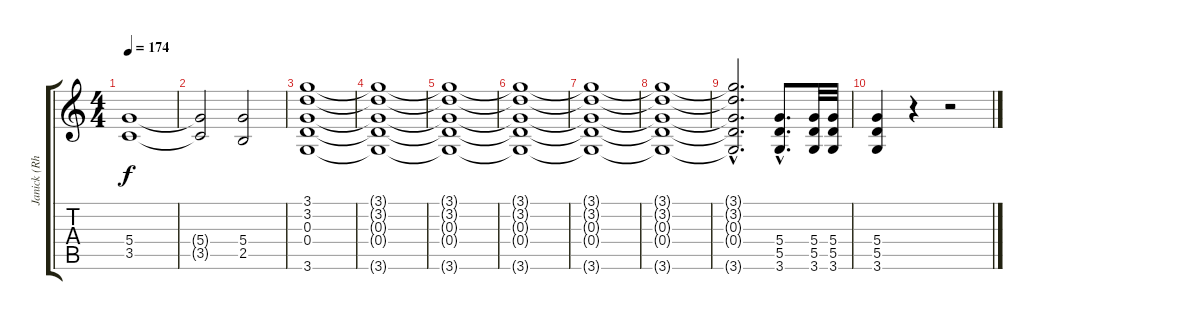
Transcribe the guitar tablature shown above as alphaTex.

\track ("Janick (Rhy. Guitar)" "Janick (Rh") {instrument distortionguitar}
\staff {score tabs}
\tuning (E4 B3 G3 D3 A2 E2) {hide}
\ts (4 4)
\tempo 174
\clef g2
\ks c
(5.4 3.5).1{dy f} |
(5.4{t} 3.5{t}).2 (5.4 2.5).2 |
(3.1 3.2 0.3 0.4 3.6).1 |
(3.1{t} 3.2{t} 0.3{t} 0.4{t} 3.6{t}).1 |
(3.1{t} 3.2{t} 0.3{t} 0.4{t} 3.6{t}).1 |
(3.1{t} 3.2{t} 0.3{t} 0.4{t} 3.6{t}).1 |
(3.1{t} 3.2{t} 0.3{t} 0.4{t} 3.6{t}).1 |
(3.1{t} 3.2{t} 0.3{t} 0.4{t} 3.6{t}).1 |
(3.1{hac t} 3.2{hac t} 0.3{hac t} 0.4{hac t} 3.6{hac t}).2{d} (5.4{hac} 5.5{hac} 3.6{hac}).8{d} (5.4 5.5 3.6).32 (5.4 5.5 3.6).32 |
(5.4 5.5 3.6).4 r.4 r.2
